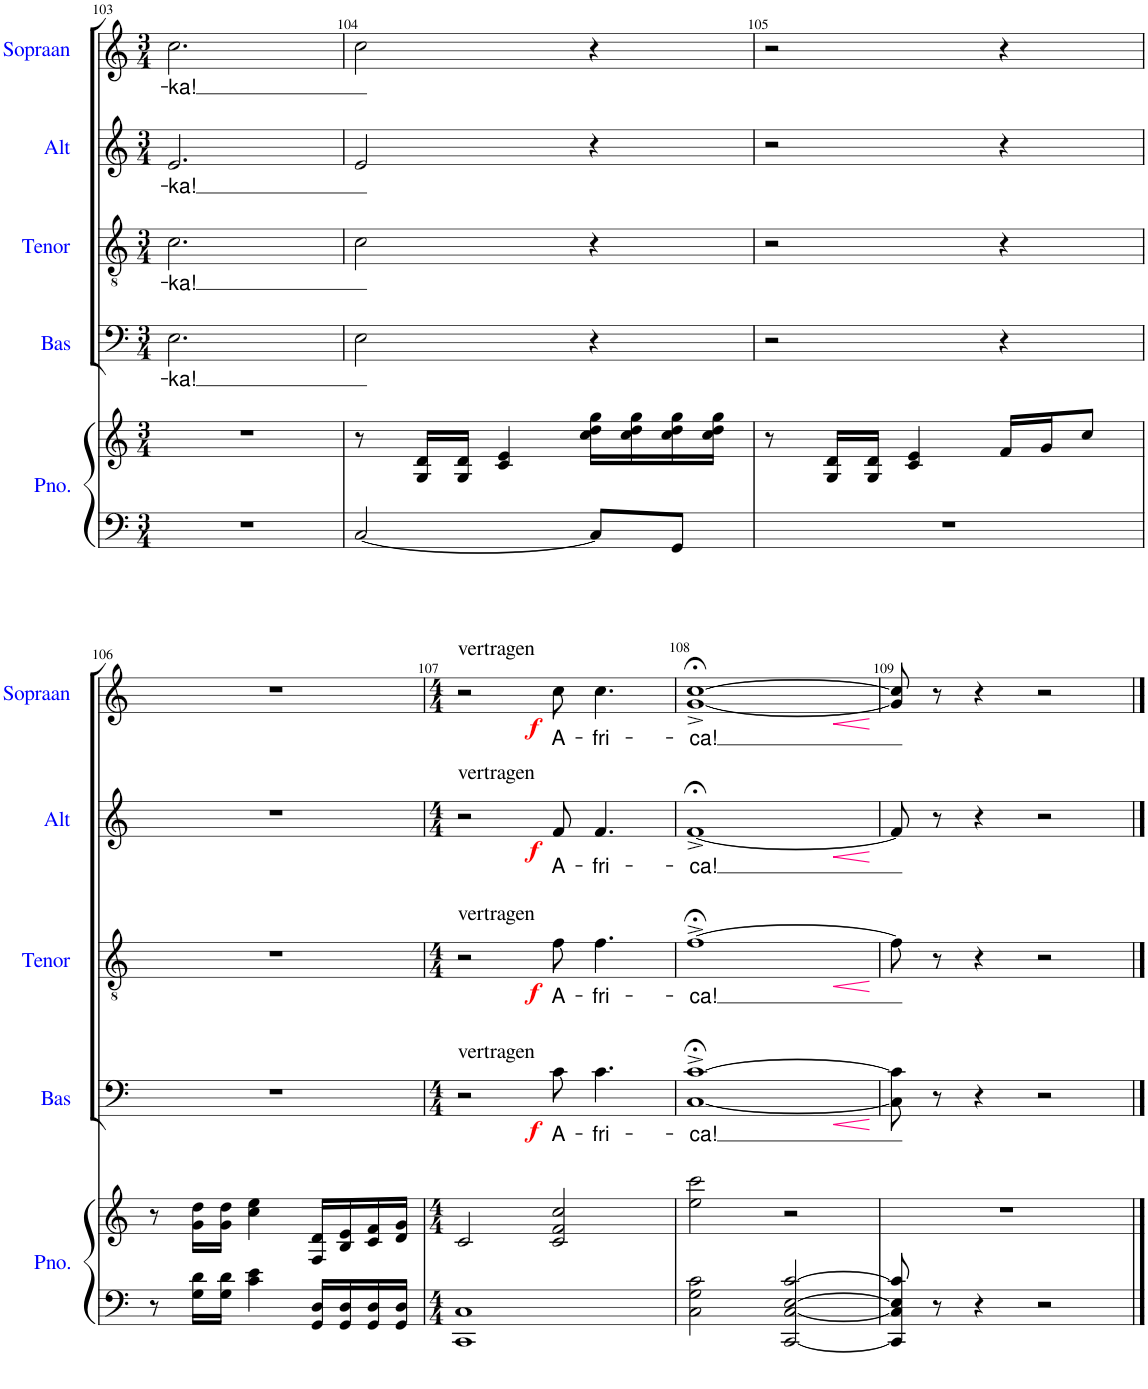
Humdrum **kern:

**kern	**kern	**kern	**text	**dynam	**kern	**text	**dynam	**kern	**text	**dynam	**kern	**text	**dynam
*part5	*part5	*part4	*part4	*part4	*part3	*part3	*part3	*part2	*part2	*part2	*part1	*part1	*part1
*staff6	*staff5	*staff4	*staff4	*staff4	*staff3	*staff3	*staff3	*staff2	*staff2	*staff2	*staff1	*staff1	*staff1
*I"Piano	*	*I"Bas	*	*	*I"Tenor	*	*	*I"Alt	*	*	*I"Sopraan	*	*
*I'Pno.	*	*I'Bas	*	*	*I'Tenor	*	*	*I'Alt	*	*	*I'Sopraan	*	*
!!LO:PB:g=z
*clefF4	*clefG2	*clefF4	*	*	*clefGv2	*	*	*clefG2	*	*	*clefG2	*	*
*k[]	*k[]	*k[]	*	*	*k[]	*	*	*k[]	*	*	*k[]	*	*
*M3/4	*M3/4	*M3/4	*	*	*M3/4	*	*	*M3/4	*	*	*M3/4	*	*
=103	=103	=103	=103	=103	=103	=103	=103	=103	=103	=103	=103	=103	=103
!	!	!	!LO:LY:b	!	!	!LO:LY:b	!	!	!LO:LY:b	!	!	!LO:LY:b	!
2.r	2.r	2.E\	-ka!	.	2.c\	-ka!	.	2.e/	-ka!	.	2.cc\	-ka!	.
=104	=104	=104	=104	=104	=104	=104	=104	=104	=104	=104	=104	=104	=104
[2C/	8r	2E\	.	.	2c\	.	.	2e/	.	.	2cc\	.	.
.	16G/ 16d/LL	.	.	.	.	.	.	.	.	.	.	.	.
.	16G/ 16d/JJ	.	.	.	.	.	.	.	.	.	.	.	.
.	4c/ 4e/	.	.	.	.	.	.	.	.	.	.	.	.
8C/L]	16cc\ 16dd\ 16gg\LL	4r	.	.	4r	.	.	4r	.	.	4r	.	.
.	16cc\ 16dd\ 16gg\	.	.	.	.	.	.	.	.	.	.	.	.
8GG/J	16cc\ 16dd\ 16gg\	.	.	.	.	.	.	.	.	.	.	.	.
.	16cc\ 16dd\ 16gg\JJ	.	.	.	.	.	.	.	.	.	.	.	.
=105	=105	=105	=105	=105	=105	=105	=105	=105	=105	=105	=105	=105	=105
2.r	8r	2r	.	.	2r	.	.	2r	.	.	2r	.	.
.	16G/ 16d/LL	.	.	.	.	.	.	.	.	.	.	.	.
.	16G/ 16d/JJ	.	.	.	.	.	.	.	.	.	.	.	.
.	4c/ 4e/	.	.	.	.	.	.	.	.	.	.	.	.
.	16f/LL	4r	.	.	4r	.	.	4r	.	.	4r	.	.
.	16g/J	.	.	.	.	.	.	.	.	.	.	.	.
.	8cc/J	.	.	.	.	.	.	.	.	.	.	.	.
!!LO:LB:g=z
=106	=106	=106	=106	=106	=106	=106	=106	=106	=106	=106	=106	=106	=106
8r	8r	2.r	.	.	2.r	.	.	2.r	.	.	2.r	.	.
16G\ 16d\LL	16g\ 16dd\LL	.	.	.	.	.	.	.	.	.	.	.	.
16G\ 16d\JJ	16g\ 16dd\JJ	.	.	.	.	.	.	.	.	.	.	.	.
4c\ 4e\	4cc\ 4ee\	.	.	.	.	.	.	.	.	.	.	.	.
16GG/ 16D/LL	16F/ 16d/LL	.	.	.	.	.	.	.	.	.	.	.	.
16GG/ 16D/	16B/ 16e/	.	.	.	.	.	.	.	.	.	.	.	.
16GG/ 16D/	16c/ 16f/	.	.	.	.	.	.	.	.	.	.	.	.
16GG/ 16D/JJ	16d/ 16g/JJ	.	.	.	.	.	.	.	.	.	.	.	.
=107	=107	=107	=107	=107	=107	=107	=107	=107	=107	=107	=107	=107	=107
*M4/4	*M4/4	*M4/4	*	*	*M4/4	*	*	*M4/4	*	*	*M4/4	*	*
!	!	!	!	!	!	!	!	!	!	!	!LO:TX:a:t=vertragen	!	!
!	!	!	!	!	!	!	!	!LO:TX:a:t=vertragen	!	!	!	!	!
!	!	!	!	!	!LO:TX:a:t=vertragen	!	!	!	!	!	!	!	!
!	!	!LO:TX:a:t=vertragen	!	!	!	!	!	!	!	!	!	!	!
1CC 1C	2c/	2r	.	.	2r	.	.	2r	.	.	2r	.	.
!	!	!	!LO:LY:b	!LO:DY:b	!	!LO:LY:b	!LO:DY:b	!	!LO:LY:b	!LO:DY:b	!	!LO:LY:b	!LO:DY:b
.	2c/ 2f/ 2cc/	8c\	A-	f	8f\	A-	f	8f/	A-	f	8cc\	A-	f
!	!	!	!LO:LY:b	!	!	!LO:LY:b	!	!	!LO:LY:b	!	!	!LO:LY:b	!
.	.	4.c\	-fri-	.	4.f\	-fri-	.	4.f/	-fri-	.	4.cc\	-fri-	.
=108	=108	=108	=108	=108	=108	=108	=108	=108	=108	=108	=108	=108	=108
!	!	!	!LO:LY:b	!LO:HP:b	!	!LO:LY:b	!LO:HP:b	!	!LO:LY:b	!LO:HP:b	!	!LO:LY:b	!LO:HP:b
2C\ 2G\ 2c\	2ee\ 2ccc\	[1C;<^ [1c;<^	-ca!	<	[1f;<^	-ca!	<	[1f;<^	-ca!	<	[1g;<^ [1cc;<^	-ca!	<
[2CC/ [2C/ [2E/ [2c/	2r	.	.	.	.	.	.	.	.	.	.	.	.
.	.	.	.	[	.	.	[	.	.	[	.	.	[
=109	=109	=109	=109	=109	=109	=109	=109	=109	=109	=109	=109	=109	=109
8CC/] 8C/] 8E/] 8c/]	1r	8C\] 8c\]	.	.	8f\]	.	.	8f/]	.	.	8g/] 8cc/]	.	.
8r	.	8r	.	.	8r	.	.	8r	.	.	8r	.	.
4r	.	4r	.	.	4r	.	.	4r	.	.	4r	.	.
2r	.	2r	.	.	2r	.	.	2r	.	.	2r	.	.
==	==	==	==	==	==	==	==	==	==	==	==	==	==
*-	*-	*-	*-	*-	*-	*-	*-	*-	*-	*-	*-	*-	*-
